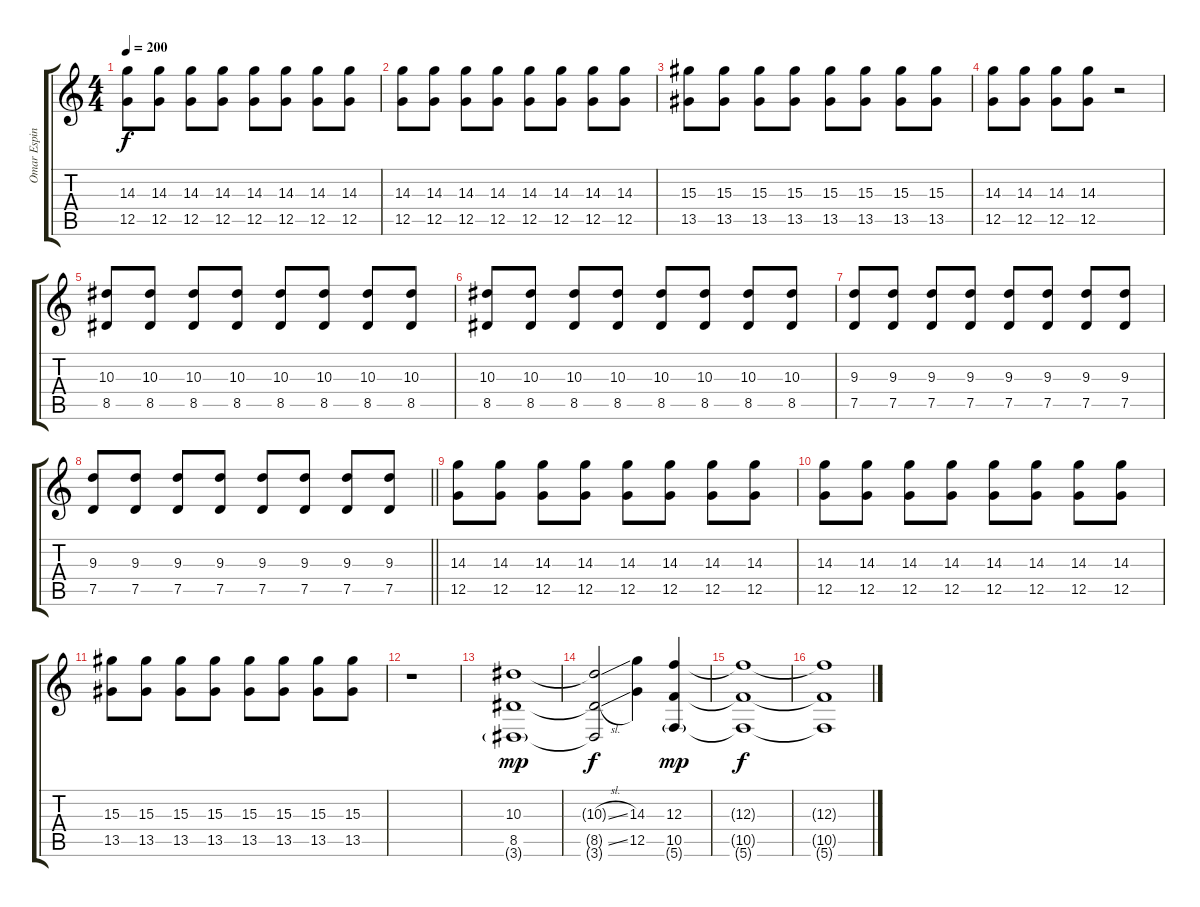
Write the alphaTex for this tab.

\track ("Omar Espina - Guitar" "Omar Espin") {instrument distortionguitar}
\staff {score tabs}
\tuning (D4 A3 F3 C3 G2 C2) {hide}
\ts (4 4)
\tempo 200
\clef g2
\ks c
(14.3 12.5).8{dy f} (14.3 12.5).8 (14.3 12.5).8 (14.3 12.5).8 (14.3 12.5).8 (14.3 12.5).8 (14.3 12.5).8 (14.3 12.5).8 |
(14.3 12.5).8 (14.3 12.5).8 (14.3 12.5).8 (14.3 12.5).8 (14.3 12.5).8 (14.3 12.5).8 (14.3 12.5).8 (14.3 12.5).8 |
(15.3 13.5).8 (15.3 13.5).8 (15.3 13.5).8 (15.3 13.5).8 (15.3 13.5).8 (15.3 13.5).8 (15.3 13.5).8 (15.3 13.5).8 |
(14.3 12.5).8 (14.3 12.5).8 (14.3 12.5).8 (14.3 12.5).8 r.2 |
(10.3 8.5).8 (10.3 8.5).8 (10.3 8.5).8 (10.3 8.5).8 (10.3 8.5).8 (10.3 8.5).8 (10.3 8.5).8 (10.3 8.5).8 |
(10.3 8.5).8 (10.3 8.5).8 (10.3 8.5).8 (10.3 8.5).8 (10.3 8.5).8 (10.3 8.5).8 (10.3 8.5).8 (10.3 8.5).8 |
(9.3 7.5).8 (9.3 7.5).8 (9.3 7.5).8 (9.3 7.5).8 (9.3 7.5).8 (9.3 7.5).8 (9.3 7.5).8 (9.3 7.5).8 |
\barLineRight lightlight
(9.3 7.5).8 (9.3 7.5).8 (9.3 7.5).8 (9.3 7.5).8 (9.3 7.5).8 (9.3 7.5).8 (9.3 7.5).8 (9.3 7.5).8 |
(14.3 12.5).8 (14.3 12.5).8 (14.3 12.5).8 (14.3 12.5).8 (14.3 12.5).8 (14.3 12.5).8 (14.3 12.5).8 (14.3 12.5).8 |
(14.3 12.5).8 (14.3 12.5).8 (14.3 12.5).8 (14.3 12.5).8 (14.3 12.5).8 (14.3 12.5).8 (14.3 12.5).8 (14.3 12.5).8 |
(15.3 13.5).8 (15.3 13.5).8 (15.3 13.5).8 (15.3 13.5).8 (15.3 13.5).8 (15.3 13.5).8 (15.3 13.5).8 (15.3 13.5).8 |
r.1 |
(10.3 8.5 3.6{g}).1{dy mp instrument stringensemble1} |
(10.3{sl t} 8.5{sl t} 3.6{t}).2{dy f} (14.3 12.5).4 (12.3 10.5 5.6{g}).4{dy mp} |
(12.3{t} 10.5{t} 5.6{t}).1{dy f} |
(12.3{t} 10.5{t} 5.6{t}).1
